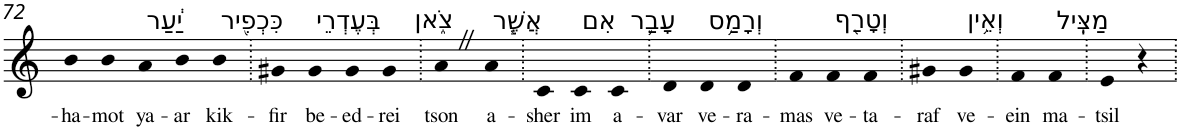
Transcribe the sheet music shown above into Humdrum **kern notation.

**kern	**text
*part1	*part1
*staff1	*staff1
*I"Piano	*
*I'Pno	*
!!LO:PB:g=z
*clefG2	*
*k[]	*
=72	=72
!	!LO:LY:b
4b	-ha-
!	!LO:LY:b
4b	-mot
!LO:TX:a:t=יַ֔עַר	!
!	!LO:LY:b
4a	ya-
!	!LO:LY:b
4b	-ar
!LO:TX:a:t=כִּכְפִ֖יר	!
!	!LO:LY:b
4b	kik-
=73.	=73.
!	!LO:LY:b
4g#X	-fir
!LO:TX:a:t=בְּעֶדְרֵי	!
!	!LO:LY:b
4g#	be-
!	!LO:LY:b
4g#	-ed-
!	!LO:LY:b
4g#	-rei
=74.	=74.
!LO:TX:a:t=צֹ֑אן	!
!	!LO:LY:b
4aZ	tson
!LO:TX:a:t=אֲשֶׁ֧ר	!
!	!LO:LY:b
4a	a-
=75.	=75.
!	!LO:LY:b
4c	-sher
!LO:TX:a:t=אִם	!
!	!LO:LY:b
4c	im
!LO:TX:a:t=עָבַ֛ר	!
!	!LO:LY:b
4c	a-
=76.	=76.
!	!LO:LY:b
4d	-var
!LO:TX:a:t=וְרָמַ֥ס	!
!	!LO:LY:b
4d	ve-
!	!LO:LY:b
4d	-ra-
=77.	=77.
!	!LO:LY:b
4f	-mas
!LO:TX:a:t=וְטָרַ֖ף	!
!	!LO:LY:b
4f	ve-
!	!LO:LY:b
4f	-ta-
=78.	=78.
!	!LO:LY:b
4g#X	-raf
!LO:TX:a:t=וְאֵ֥ין	!
!	!LO:LY:b
4g#	ve-
=79.	=79.
!	!LO:LY:b
4f	-ein
!LO:TX:a:t=מַצִּֽיל	!
!	!LO:LY:b
4f	ma-
=80.	=80.
!	!LO:LY:b
4e	-tsil
4r	.
=.	=.
*-	*-
